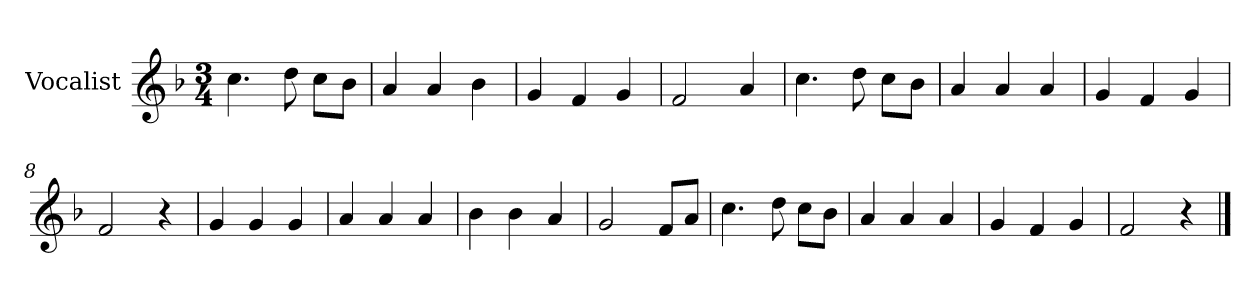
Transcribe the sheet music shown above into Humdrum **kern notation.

**kern
*part1
*staff1
*I"Vocalist
*k[b-]
*F:
*M3/4
=1
4.cc
8dd
8ccL
8b-J
=2
4a
4a
4b-
=3
4g
4f
4g
=4
2f
4a
=5
4.cc
8dd
8ccL
8b-J
=6
4a
4a
4a
=7
4g
4f
4g
=8
2f
4r
=9
4g
4g
4g
=10
4a
4a
4a
=11
4b-
4b-
4a
=12
2g
8fL
8aJ
=13
4.cc
8dd
8ccL
8b-J
=14
4a
4a
4a
=15
4g
4f
4g
=16
2f
4r
==
*-
